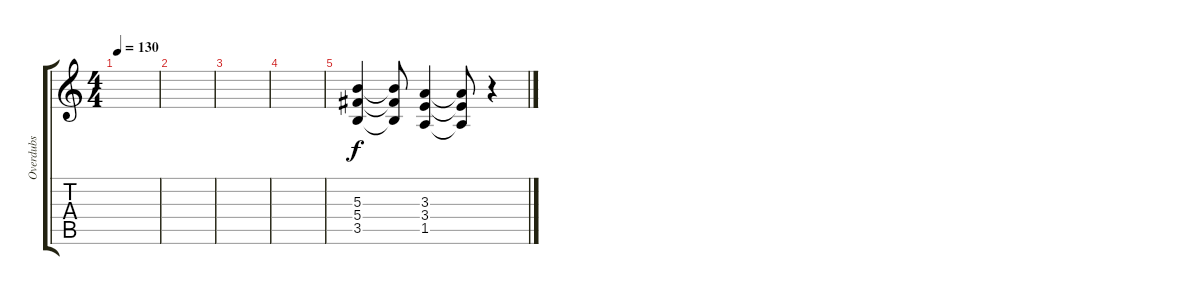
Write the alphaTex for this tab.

\track ("Overdubs" "Overdubs") {instrument distortionguitar}
\staff {score tabs}
\tuning (Eb4 Bb3 Gb3 Db3 Ab2 Eb2) {hide}
\ts (4 4)
\tempo 130
\clef g2
\ks c
|
|
|
|
(5.3 5.4 3.5).4 (5.3{t} 5.4{t} 3.5{t}).8 (3.3 3.4 1.5).4 (3.3{t} 3.4{t} 1.5{t}).8 r.4
